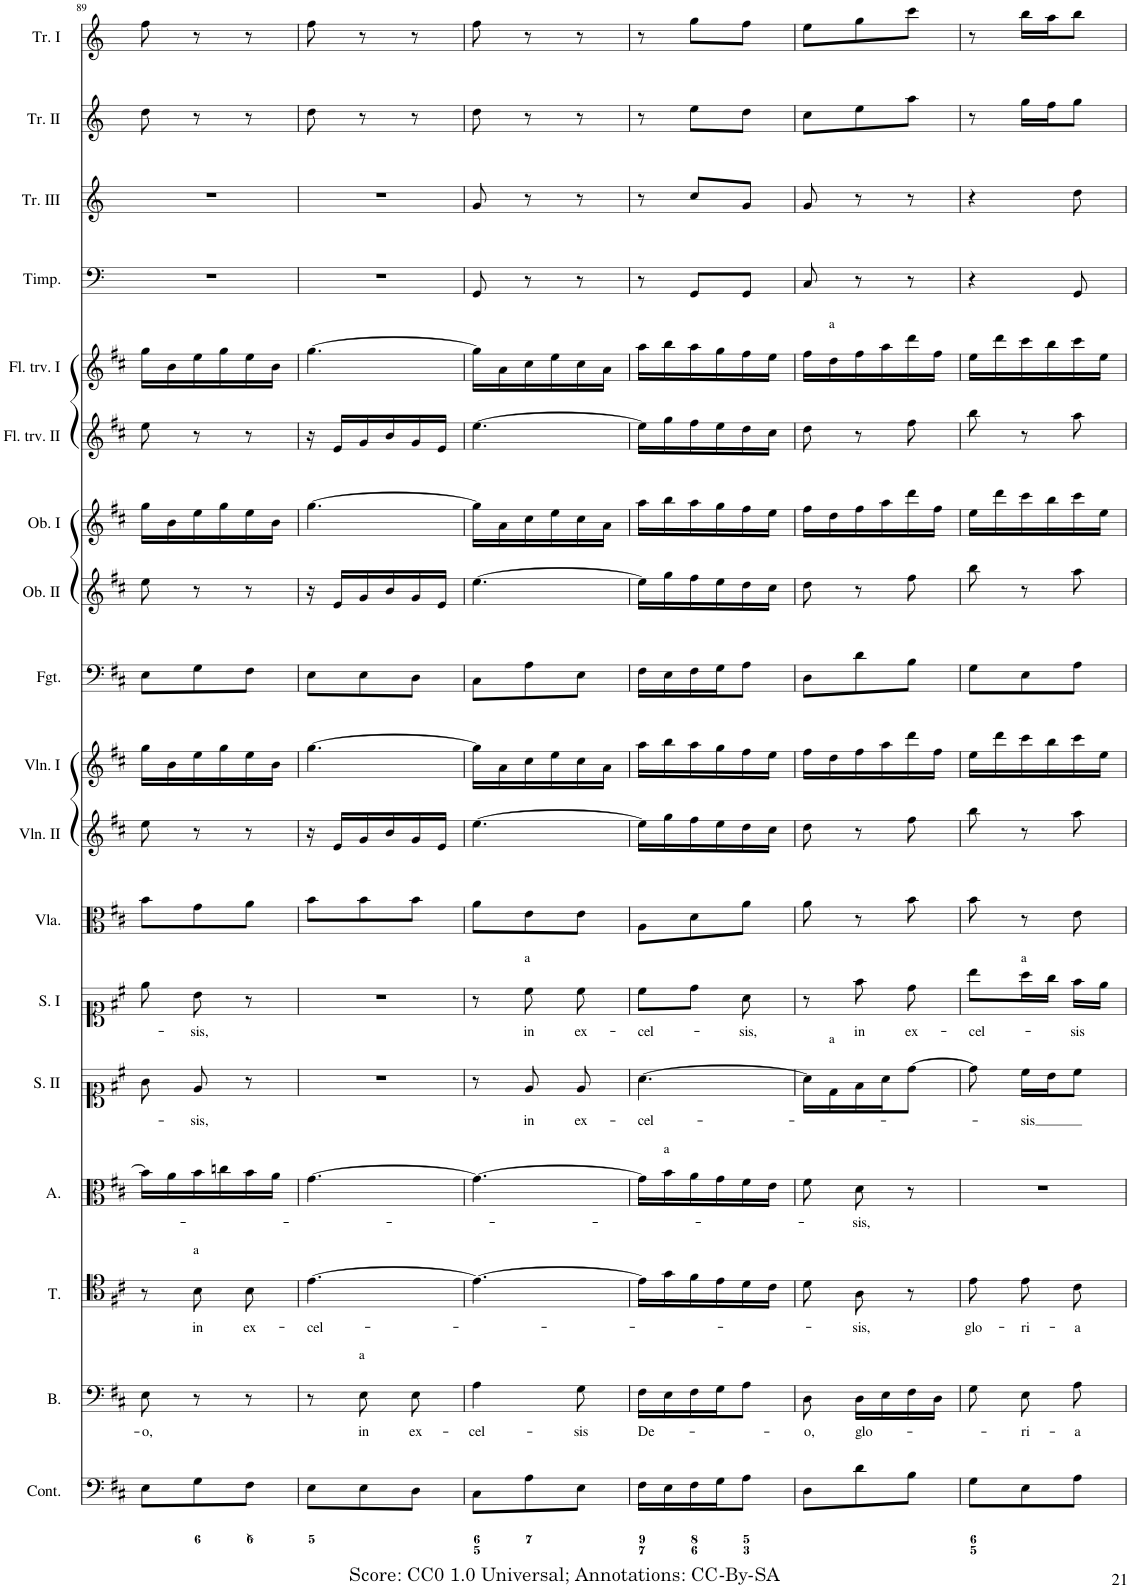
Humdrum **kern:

**kern	**kern	**kern	**text	**kern	**text	**kern	**text	**kern	**text	**kern	**text	**kern	**kern	**kern	**kern	**kern	**kern	**kern	**kern	**kern	**kern	**kern	**kern
*part19	*part18	*part17	*part17	*part16	*part16	*part15	*part15	*part14	*part14	*part13	*part13	*part12	*part11	*part10	*part9	*part8	*part7	*part6	*part5	*part4	*part3	*part2	*part1
*staff19	*staff18	*staff17	*staff17	*staff16	*staff16	*staff15	*staff15	*staff14	*staff14	*staff13	*staff13	*staff12	*staff11	*staff10	*staff9	*staff8	*staff7	*staff6	*staff5	*staff4	*staff3	*staff2	*staff1
*I"Continuo	*I"Continuo	*I"Basso	*	*I"Tenore	*	*I"Alto	*	*I"Soprano II	*	*I"Soprano I	*	*I"Viola	*I"Violino II	*I"Violino I	*I"Fagotti	*I"Oboe II	*I"Oboe I	*I"Flauto traverso II	*I"Flauto traverso I	*I"Timpani	*I"Tromba III	*I"Tromba II	*I"Tromba I
*I'Cont.	*I'Cont.	*I'B.	*	*I'T.	*	*I'A.	*	*I'S. II	*	*I'S. I	*	*I'Vla.	*I'Vln. II	*I'Vln. I	*I'Fgt.	*I'Ob. II	*I'Ob. I	*I'Fl. trv. II	*I'Fl. trv. I	*I'Timp.	*I'Tr. III	*I'Tr. II	*I'Tr. I
!!LO:PB:g=z
*clefF4	*clefF4	*clefF4	*	*clefC4	*	*clefC3	*	*clefC1	*	*clefC1	*	*clefC3	*clefG2	*clefG2	*clefF4	*clefG2	*clefG2	*clefG2	*clefG2	*clefF4	*clefG2	*clefG2	*clefG2
*	*	*	*	*	*	*	*	*	*	*	*	*	*	*	*	*	*	*	*	*Trd-1c-2	*Trd-1c-2	*Trd-1c-2	*Trd-1c-2
*k[f#c#]	*k[f#c#]	*k[f#c#]	*	*k[f#c#]	*	*k[f#c#]	*	*k[f#c#]	*	*k[f#c#]	*	*k[f#c#]	*k[f#c#]	*k[f#c#]	*k[f#c#]	*k[f#c#]	*k[f#c#]	*k[f#c#]	*k[f#c#]	*k[]	*k[]	*k[]	*k[]
*M3/8	*M3/8	*M3/8	*	*M3/8	*	*M3/8	*	*M3/8	*	*M3/8	*	*M3/8	*M3/8	*M3/8	*M3/8	*M3/8	*M3/8	*M3/8	*M3/8	*M3/8	*M3/8	*M3/8	*M3/8
=89	=89	=89	=89	=89	=89	=89	=89	=89	=89	=89	=89	=89	=89	=89	=89	=89	=89	=89	=89	=89	=89	=89	=89
!	!	!	!LO:LY:b	!	!	!	!	!	!	!	!	!	!	!	!	!	!	!	!	!	!	!	!
8E\L	8E\L	8E\	-o,	8r	.	16b\LL]	.	8g\	.	8ee\	.	8b\L	8ee\	16gg\LL	8E\L	8ee\	16gg\LL	8ee\	16gg\LL	4.r	4.r	8dd\	8ff\
.	.	.	.	.	.	16a\	.	.	.	.	.	.	.	16b\	.	.	16b\	.	16b\	.	.	.	.
!	!	!	!	!LO:TX:a:t=a	!	!	!	!	!	!	!	!	!	!	!	!	!	!	!	!	!	!	!
!	!	!	!	!	!LO:LY:b	!	!	!	!LO:LY:b	!	!LO:LY:b	!	!	!	!	!	!	!	!	!	!	!	!
8G\	8G\	8r	.	8B\	in	16b\	.	8e/	-sis,	8b\	-sis,	8g\	8r	16ee\	8G\	8r	16ee\	8r	16ee\	.	.	8r	8r
.	.	.	.	.	.	16ccn\	.	.	.	.	.	.	.	16gg\	.	.	16gg\	.	16gg\	.	.	.	.
!	!	!	!	!	!LO:LY:b	!	!	!	!	!	!	!	!	!	!	!	!	!	!	!	!	!	!
8F#\J	8F#\J	8r	.	8B\	ex-	16b\	.	8r	.	8r	.	8a\J	8r	16ee\	8F#\J	8r	16ee\	8r	16ee\	.	.	8r	8r
.	.	.	.	.	.	16a\JJ	.	.	.	.	.	.	.	16b\JJ	.	.	16b\JJ	.	16b\JJ	.	.	.	.
=90	=90	=90	=90	=90	=90	=90	=90	=90	=90	=90	=90	=90	=90	=90	=90	=90	=90	=90	=90	=90	=90	=90	=90
!	!	!	!	!	!LO:LY:b	!	!	!	!	!	!	!	!	!	!	!	!	!	!	!	!	!	!
8E\L	8E\L	8r	.	[4.e\	-cel-	[4.g\	.	4.r	.	4.r	.	8b\L	16r	[4.gg\	8E\L	16r	[4.gg\	16r	[4.gg\	4.r	4.r	8dd\	8ff\
.	.	.	.	.	.	.	.	.	.	.	.	.	16e/LL	.	.	16e/LL	.	16e/LL	.	.	.	.	.
!	!	!LO:TX:a:t=a	!	!	!	!	!	!	!	!	!	!	!	!	!	!	!	!	!	!	!	!	!
!	!	!	!LO:LY:b	!	!	!	!	!	!	!	!	!	!	!	!	!	!	!	!	!	!	!	!
8E\	8E\	8E\	in	.	.	.	.	.	.	.	.	8b\	16g/	.	8E\	16g/	.	16g/	.	.	.	8r	8r
.	.	.	.	.	.	.	.	.	.	.	.	.	16b/	.	.	16b/	.	16b/	.	.	.	.	.
!	!	!	!LO:LY:b	!	!	!	!	!	!	!	!	!	!	!	!	!	!	!	!	!	!	!	!
8D\J	8D\J	8E\	ex-	.	.	.	.	.	.	.	.	8b\J	16g/	.	8D\J	16g/	.	16g/	.	.	.	8r	8r
.	.	.	.	.	.	.	.	.	.	.	.	.	16e/JJ	.	.	16e/JJ	.	16e/JJ	.	.	.	.	.
=91	=91	=91	=91	=91	=91	=91	=91	=91	=91	=91	=91	=91	=91	=91	=91	=91	=91	=91	=91	=91	=91	=91	=91
!	!	!	!LO:LY:b	!	!	!	!	!	!	!	!	!	!	!	!	!	!	!	!	!	!	!	!
8C#\L	8C#\L	4A\	-cel-	4.e\_	.	4.g\_	.	8r	.	8r	.	8a\L	[4.ee\	16gg\LL]	8C#\L	[4.ee\	16gg\LL]	[4.ee\	16gg\LL]	8GG/	8g/	8dd\	8ff\
.	.	.	.	.	.	.	.	.	.	.	.	.	.	16a\	.	.	16a\	.	16a\	.	.	.	.
!	!	!	!	!	!	!	!	!	!	!LO:TX:a:t=a	!	!	!	!	!	!	!	!	!	!	!	!	!
!	!	!	!	!	!	!	!	!	!LO:LY:b	!	!LO:LY:b	!	!	!	!	!	!	!	!	!	!	!	!
8A\	8A\	.	.	.	.	.	.	8e/	in	8cc#\	in	8e\	.	16cc#\	8A\	.	16cc#\	.	16cc#\	8r	8r	8r	8r
.	.	.	.	.	.	.	.	.	.	.	.	.	.	16ee\	.	.	16ee\	.	16ee\	.	.	.	.
!	!	!	!LO:LY:b	!	!	!	!	!	!LO:LY:b	!	!LO:LY:b	!	!	!	!	!	!	!	!	!	!	!	!
8E\J	8E\J	8G\	-sis	.	.	.	.	8e/	ex-	8cc#\	ex-	8e\J	.	16cc#\	8E\J	.	16cc#\	.	16cc#\	8r	8r	8r	8r
.	.	.	.	.	.	.	.	.	.	.	.	.	.	16a\JJ	.	.	16a\JJ	.	16a\JJ	.	.	.	.
=92	=92	=92	=92	=92	=92	=92	=92	=92	=92	=92	=92	=92	=92	=92	=92	=92	=92	=92	=92	=92	=92	=92	=92
!	!	!	!LO:LY:b	!	!	!	!	!	!LO:LY:b	!	!LO:LY:b	!	!	!	!	!	!	!	!	!	!	!	!
16F#\LL	16F#\LL	16F#\LL	De-	16e\LL]	.	16g\LL]	.	[4.a\	-cel-	8cc#\L	-cel-	8A\L	16ee\LL]	16aa\LL	16F#\LL	16ee\LL]	16aa\LL	16ee\LL]	16aa\LL	8r	8r	8r	8r
!	!	!	!	!	!	!LO:TX:a:t=a	!	!	!	!	!	!	!	!	!	!	!	!	!	!	!	!	!
16E\	16E\	16E\	.	16g\	.	16b\	.	.	.	.	.	.	16gg\	16bb\	16E\	16gg\	16bb\	16gg\	16bb\	.	.	.	.
16F#\	16F#\	16F#\	.	16f#\	.	16a\	.	.	.	8dd\J	.	8d\	16ff#\	16aa\	16F#\	16ff#\	16aa\	16ff#\	16aa\	8GG/L	8cc/L	8ee\L	8gg\L
16G\J	16G\J	16G\J	.	16e\	.	16g\	.	.	.	.	.	.	16ee\	16gg\	16G\J	16ee\	16gg\	16ee\	16gg\	.	.	.	.
!	!	!	!	!	!	!	!	!	!	!	!LO:LY:b	!	!	!	!	!	!	!	!	!	!	!	!
8A\J	8A\J	8A\J	.	16d\	.	16f#\	.	.	.	8a\	-sis,	8a\J	16dd\	16ff#\	8A\J	16dd\	16ff#\	16dd\	16ff#\	8GG/J	8g/J	8dd\J	8ff\J
.	.	.	.	16c#\JJ	.	16e\JJ	.	.	.	.	.	.	16cc#\JJ	16ee\JJ	.	16cc#\JJ	16ee\JJ	16cc#\JJ	16ee\JJ	.	.	.	.
=93	=93	=93	=93	=93	=93	=93	=93	=93	=93	=93	=93	=93	=93	=93	=93	=93	=93	=93	=93	=93	=93	=93	=93
!	!	!	!LO:LY:b	!	!	!	!	!	!	!	!	!	!	!	!	!	!	!	!	!	!	!	!
8D\L	8D\L	8D\	-o,	8d\	.	8f#\	.	16a\LL]	.	8r	.	8a\	8dd\	16ff#\LL	8D\L	8dd\	16ff#\LL	8dd\	16ff#\LL	8C/	8g/	8cc\L	8ee\L
!	!	!	!	!	!	!	!	!	!	!	!	!	!	!	!	!	!	!	!LO:TX:a:t=a	!	!	!	!
!	!	!	!	!	!	!	!	!LO:TX:a:t=a	!	!	!	!	!	!	!	!	!	!	!	!	!	!	!
.	.	.	.	.	.	.	.	16d\	.	.	.	.	.	16dd\	.	.	16dd\	.	16dd\	.	.	.	.
!	!	!	!LO:LY:b	!	!LO:LY:b	!	!LO:LY:b	!	!	!	!LO:LY:b	!	!	!	!	!	!	!	!	!	!	!	!
8d\	8d\	16D\LL	glo-	8A\	sis,	8d\	-sis,	16f#\	.	8ff#\	in	8r	8r	16ff#\	8d\	8r	16ff#\	8r	16ff#\	8r	8r	8ee\	8gg\
.	.	16E\	.	.	.	.	.	16a\J	.	.	.	.	.	16aa\	.	.	16aa\	.	16aa\	.	.	.	.
!	!	!	!	!	!	!	!	!	!	!	!LO:LY:b	!	!	!	!	!	!	!	!	!	!	!	!
8B\J	8B\J	16F#\	.	8r	.	8r	.	[8dd\J	.	8dd\	ex-	8b\	8ff#\	16ddd\	8B\J	8ff#\	16ddd\	8ff#\	16ddd\	8r	8r	8aa\J	8ccc\J
.	.	16D\JJ	.	.	.	.	.	.	.	.	.	.	.	16ff#\JJ	.	.	16ff#\JJ	.	16ff#\JJ	.	.	.	.
=94	=94	=94	=94	=94	=94	=94	=94	=94	=94	=94	=94	=94	=94	=94	=94	=94	=94	=94	=94	=94	=94	=94	=94
!	!	!	!	!	!LO:LY:b	!	!	!	!	!	!LO:LY:b	!	!	!	!	!	!	!	!	!	!	!	!
8G\L	8G\L	8G\	.	8e\	glo-	4.r	.	8dd\]	.	8bb\L	-cel-	8b\	8bb\	16ee\LL	8G\L	8bb\	16ee\LL	8bb\	16ee\LL	4r	4r	8r	8r
.	.	.	.	.	.	.	.	.	.	.	.	.	.	16ddd\	.	.	16ddd\	.	16ddd\	.	.	.	.
!	!	!	!	!	!	!	!	!	!	!LO:TX:a:t=a	!	!	!	!	!	!	!	!	!	!	!	!	!
!	!	!	!LO:LY:b	!	!LO:LY:b	!	!	!	!LO:LY:b	!	!	!	!	!	!	!	!	!	!	!	!	!	!
8E\	8E\	8E\	-ri-	8e\	-ri-	.	.	16cc#\LL	-sis	16aa\L	.	8r	8r	16ccc#\	8E\	8r	16ccc#\	8r	16ccc#\	.	.	16gg\LL	16bb\LL
.	.	.	.	.	.	.	.	16b\J	.	16gg\JJ	.	.	.	16bb\	.	.	16bb\	.	16bb\	.	.	16ff\J	16aa\J
!	!	!	!LO:LY:b	!	!LO:LY:b	!	!	!	!	!	!LO:LY:b	!	!	!	!	!	!	!	!	!	!	!	!
8A\J	8A\J	8A\	-a	8c#\	-a	.	.	8cc#\J	.	16ff#\LL	-sis	8e\	8aa\	16ccc#\	8A\J	8aa\	16ccc#\	8aa\	16ccc#\	8GG/	8dd\	8gg\J	8bb\J
.	.	.	.	.	.	.	.	.	.	16ee\JJ	.	.	.	16ee\JJ	.	.	16ee\JJ	.	16ee\JJ	.	.	.	.
=	=	=	=	=	=	=	=	=	=	=	=	=	=	=	=	=	=	=	=	=	=	=	=
*-	*-	*-	*-	*-	*-	*-	*-	*-	*-	*-	*-	*-	*-	*-	*-	*-	*-	*-	*-	*-	*-	*-	*-
